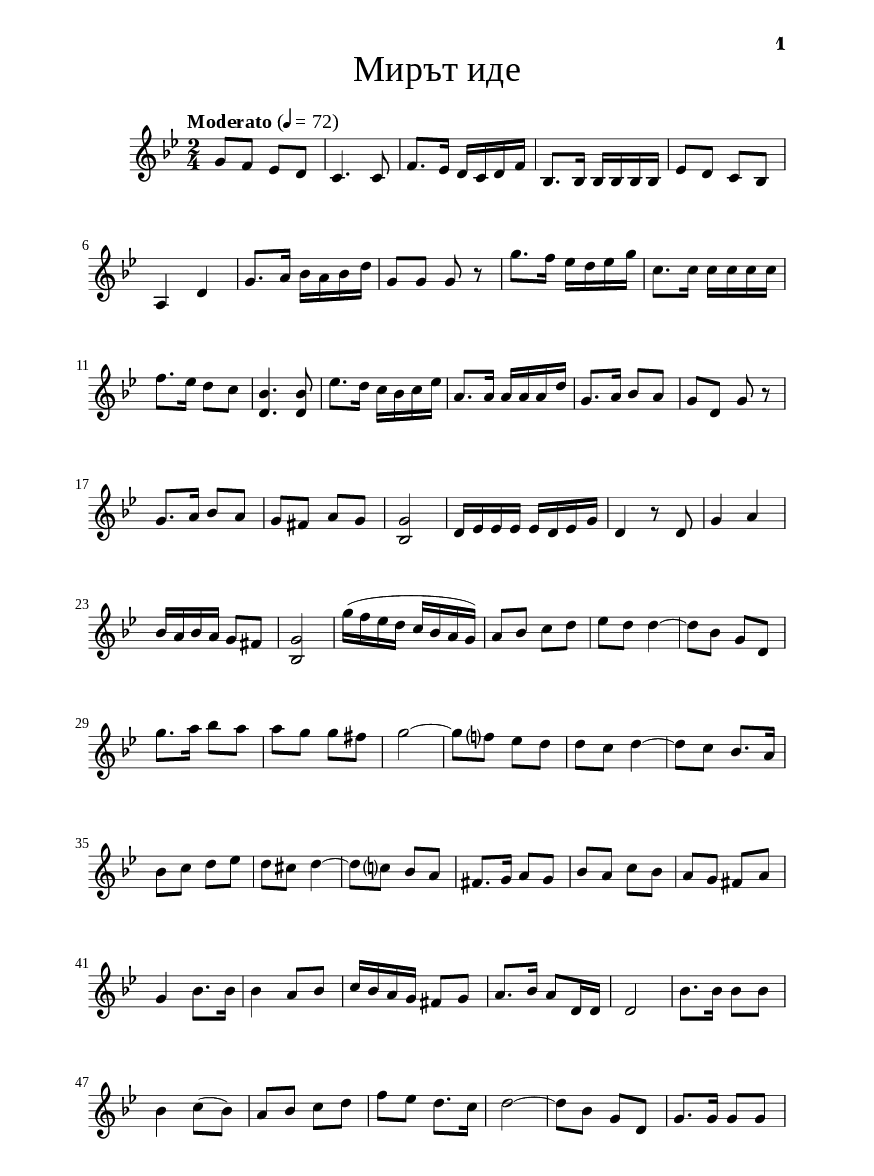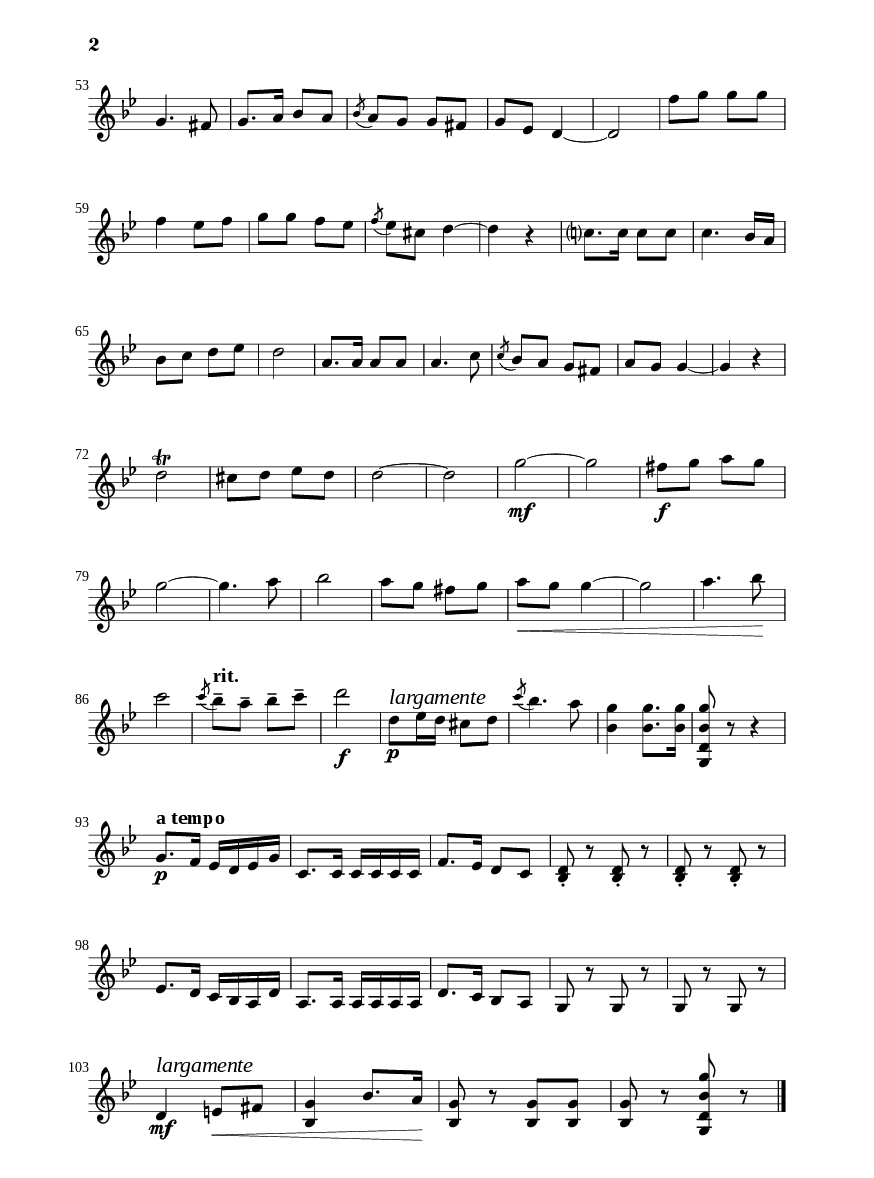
\version "2.24.4"

% include paper part and global functions
\include "include/globals.ily"

\bookpart {
  \label #'ref156
  \tocItem \markup "Мирът иде"
  \include "include/bookpart-paper.ily"
  \score {
    \include "include/score-layout.ily"

    \new Voice \relative c' {
      \clef treble
      \key g \minor
      \time 2/4
      \tempoFunc "Moderato" 4 "72"
      \autoBeamOff
      g'8[f8] es8[d8] | \noBreak
      c4. c8 | \noBreak
      f8.[es16] d16[c16 d16 f16] | \noBreak
      bes,8.[bes16] bes16[bes16 bes16 bes16] | \noBreak
      es8[d8] c8[bes8] | \break

      a4 d4 | \noBreak
      g8.[a16] bes[a bes d] | \noBreak
      g,8[g] g r | \noBreak
      g'8.[f16] ees[d es g] | \noBreak
      c,8.[c16] c[c c c] | \break

      f8.[es16] d8[c] | \noBreak
      <d, bes'>4. <d bes'>8 | \noBreak
      ees'8.[d16] c[bes c ees] | \noBreak
      a,8.[a16] \stemUp a[a a d] | \noBreak
      g,8.[a16] bes8[a] | \noBreak
      g[d] g r | \break

      g8.[a16] bes8[a] | \noBreak
      g[fis] a[g] | \noBreak
      <bes, g'>2 | \noBreak
      d16[ees ees ees] ees[d ees g] | \noBreak
      d4 r8 d | \noBreak
      g4 a | \break

      bes16[a bes a] g8[fis] | \noBreak
      <bes, g'>2 | \noBreak \stemNeutral
      g''16([f ees d] c[bes a g]) | \noBreak
      a8[bes] c[d] | \noBreak
      es[d] d4~ | \noBreak
      d8[bes] g[d] \break

      g'8.[a16] bes8[a] | \noBreak
      a[g] g[fis] | \noBreak
      g2~ | \noBreak
      g8[f?] ees[d] | \noBreak
      d[c] d4 ~ | \noBreak
      d8[c] bes8.[a16] | \break

      bes8[c] d[ees] | \noBreak
      d[cis] d4~ | \noBreak
      d8[c?] bes[a] | \noBreak
      fis8.[g16] a8[g] | \noBreak
      bes[a] c[bes] | \barNumberCheck #40 \noBreak
      a[g] fis[a] | \break

      g4 bes8.[bes16] | \noBreak
      bes4 a8[bes] | \noBreak
      c16[bes a g] fis8[g] | \noBreak
      a8.[bes16] a8[d,16 d] | \noBreak
      d2 | \noBreak
      bes'8.[bes16] bes8[bes] | \break

      bes4 c8([bes]) | \noBreak
      a[bes] c[d] | \noBreak
      f[ees] d8.[c16] | \barNumberCheck #50 \noBreak
      d2~ | \noBreak
      d8[bes] g[d] | \noBreak
      g8.[g16] g8[g] | \break

      g4. fis8 | \noBreak
      g8.[a16] bes8[a] | \noBreak
      \acciaccatura { bes } a[g] g[fis] | \noBreak
      g[ees] d4~ | \noBreak
      d2 | \noBreak
      f'8[g] g[g] | \break

      f4 ees8[f] | \noBreak
      g[g] f[ees] | \noBreak
      \acciaccatura { f } ees[cis] d4~ | \noBreak
      d r | \noBreak
      c?8.[c16] c8[c] | \noBreak
      c4. bes16[a] | \break

      bes8[c] d[ees] | \noBreak
      d2 | \noBreak
      a8.[a16] a8[a] | \noBreak
      a4. c8 | \noBreak
      \acciaccatura { c } bes[a] g[fis] | \noBreak
      a[g] g4~ | \noBreak
      g r | \break

      d'2\trill | \noBreak
      cis8[d] ees[d] | \noBreak
      d2~ | \noBreak
      d2 | \noBreak
      g2\mf ~ | \noBreak
      g2 | \noBreak
      fis8\f[g] a[g] | \break

      g2~ | \noBreak
      g4. a8 | \noBreak
      bes2 | \noBreak
      a8[g] fis[g] | \noBreak
      a\<[g] g4 ~ | \noBreak
      g2 | \noBreak
      a4. bes8\! | \break

      c2 | \noBreak
      \acciaccatura { c8 } \tempo "rit." bes \tenuto[a\tenuto] bes\tenuto[c\tenuto] \noBreak
      d2\f \noBreak
      d,8^\markup{ \huge \italic {largamente} }\p[ees16 d] cis8[d]  | \noBreak
      \acciaccatura { c' } bes4. a8 | \noBreak
      <g bes,>4 <g bes,>8.[<g bes,>16] | \noBreak
      <g,, d' bes' g'>8 r r4 | \break

      \tempo "a tempo"
      g'8.\p[f16] ees[d ees g] | \noBreak
      c,8.[c16] c[c c c] | \noBreak
      f8.[ees16] d8[c] | \noBreak
      <bes d>8\staccato r  <bes d>8\staccato r | \noBreak
      <bes d>8\staccato r  <bes d>8\staccato r | \break

      ees8.[d16] c[bes a d] | \noBreak
      a8.[a16] a[a a a] | \barNumberCheck #100 \noBreak
      d8.[c16] bes8[a] | \noBreak
      g r g r | \noBreak
      g r g r | \break

      d'4\mf^\markup{ \huge \italic {largamente} } e!8\<[fis] | \noBreak
      <bes, g'>4 bes'8.[a16]\! | \noBreak
      <bes, g'>8 r <bes g'>[<bes g'>] \noBreak
      <bes g'> r <g d' bes' g'> r | \bar "|."

    }

    \addlyrics {


    }

    \header {
      title = \titleFunc #'ref_desc_14 "Мирът иде" "Mirăt ide  –  Der Frieden kommt"
    }

    \midi{}

  } % score

} % bookpart
